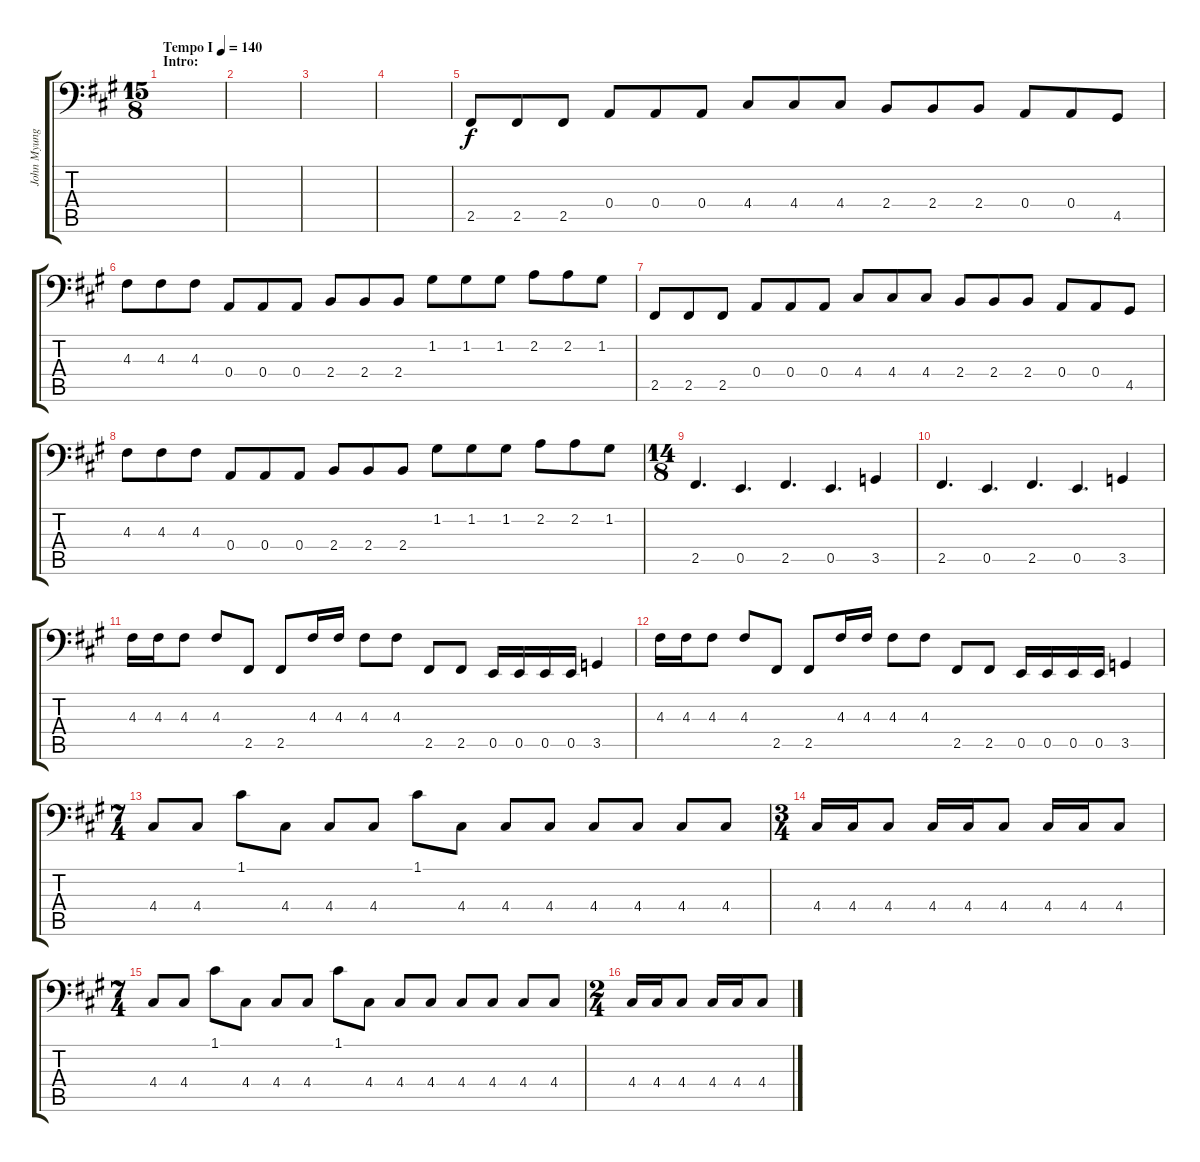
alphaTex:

\track ("John Myung - Bass" "John Myung") {instrument electricbassfinger}
\staff {score tabs}
\tuning (C3 G2 D2 A1 E1 B0) {hide}
\ts (15 8)
\section ("" "Intro:")
\tempo (140 "Tempo I")
\clef f4
\ks a
|
|
|
|
2.5.8 2.5.8 2.5.8 0.4.8 0.4.8 0.4.8 4.4.8 4.4.8 4.4.8 2.4.8 2.4.8 2.4.8 0.4.8 0.4.8 4.5.8 |
4.3.8 4.3.8 4.3.8 0.4.8 0.4.8 0.4.8 2.4.8 2.4.8 2.4.8 1.2.8 1.2.8 1.2.8 2.2.8 2.2.8 1.2.8 |
2.5.8 2.5.8 2.5.8 0.4.8 0.4.8 0.4.8 4.4.8 4.4.8 4.4.8 2.4.8 2.4.8 2.4.8 0.4.8 0.4.8 4.5.8 |
4.3.8 4.3.8 4.3.8 0.4.8 0.4.8 0.4.8 2.4.8 2.4.8 2.4.8 1.2.8 1.2.8 1.2.8 2.2.8 2.2.8 1.2.8 |
\ts (14 8)
2.5.4{d} 0.5.4{d} 2.5.4{d} 0.5.4{d} 3.5.4 |
2.5.4{d} 0.5.4{d} 2.5.4{d} 0.5.4{d} 3.5.4 |
4.3.16 4.3.16 4.3.8 4.3.8 2.5.8 2.5.8 4.3.16 4.3.16 4.3.8 4.3.8 2.5.8 2.5.8 0.5.16 0.5.16 0.5.16 0.5.16 3.5.4 |
4.3.16 4.3.16 4.3.8 4.3.8 2.5.8 2.5.8 4.3.16 4.3.16 4.3.8 4.3.8 2.5.8 2.5.8 0.5.16 0.5.16 0.5.16 0.5.16 3.5.4 |
\ts (7 4)
4.4.8 4.4.8 1.1.8 4.4.8 4.4.8 4.4.8 1.1.8 4.4.8 4.4.8 4.4.8 4.4.8 4.4.8 4.4.8 4.4.8 |
\ts (3 4)
4.4.16 4.4.16 4.4.8 4.4.16 4.4.16 4.4.8 4.4.16 4.4.16 4.4.8 |
\ts (7 4)
4.4.8 4.4.8 1.1.8 4.4.8 4.4.8 4.4.8 1.1.8 4.4.8 4.4.8 4.4.8 4.4.8 4.4.8 4.4.8 4.4.8 |
\ts (2 4)
4.4.16 4.4.16 4.4.8 4.4.16 4.4.16 4.4.8
